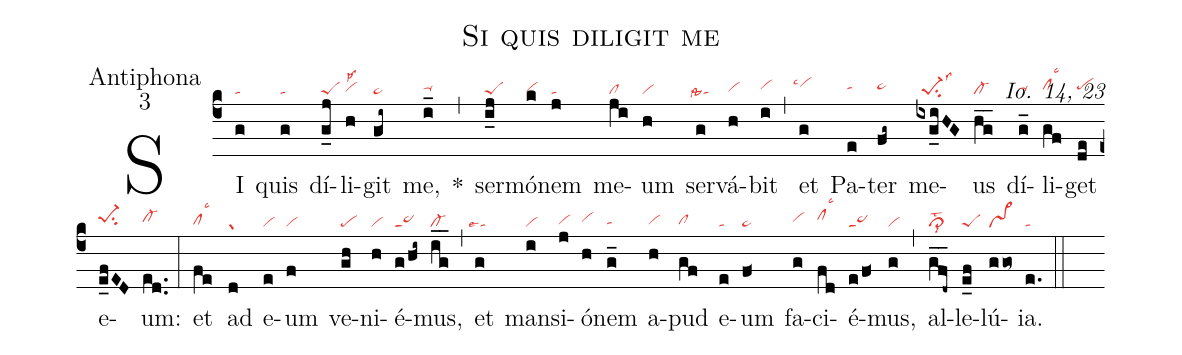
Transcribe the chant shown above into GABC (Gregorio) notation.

name:Si quis diligit me;
office-part:Antiphona;
mode:3;
commentary:Io. 14, 23;
nabc-lines: 1;
%%
(c4)
SI(g|ta) quis(g|ta) dí(g_j|peS)li(h|vihglsp2)git(gi~|ta>) me,(i_|ta-hh) *(,)
ser(i_j|peS)mó(k|vihg)nem(j|ta) me(ji|cl)um(h|vi) ser(g|``talssta4)vá(h|vihg)bit (i|vihh) (,)
et(g|``vihilsc4) Pa(e|tahh)ter(fg~|ta>hh) me(ixg_iHG|//pe-1su2lss3)us(h_g_|cl-) dí(g_|ta-hh)li(gf|clhhlsc3)get(de|pehh) e(e_fED|pe-1hhsu2)um:(ed..|cl-hh) (:)
et(fe|clhglsc3) ad(d|gr) e(e|vi)um(f|vi) ve(gh|pe)ni(h|vi)é(g/hi~|sa~)mus,(i_g_|cl-) (,)
et(g|``talse1) man(i|vi)si(j|vihg)ó(h|vihh)nem(g_|tahg)
a(h|vihg)pud(gf|clhg) e(e|ta)um(f<|ta>) fa(g|vihh)ci(fd|clhilsc3)é(e/f<|sa~)mus,(g|vi) (,)
al(g_f_d~|cl>lst2lsi8)le(e_f|peS)lú(ggo~|vs>)ia.(e.|ta) (::)
